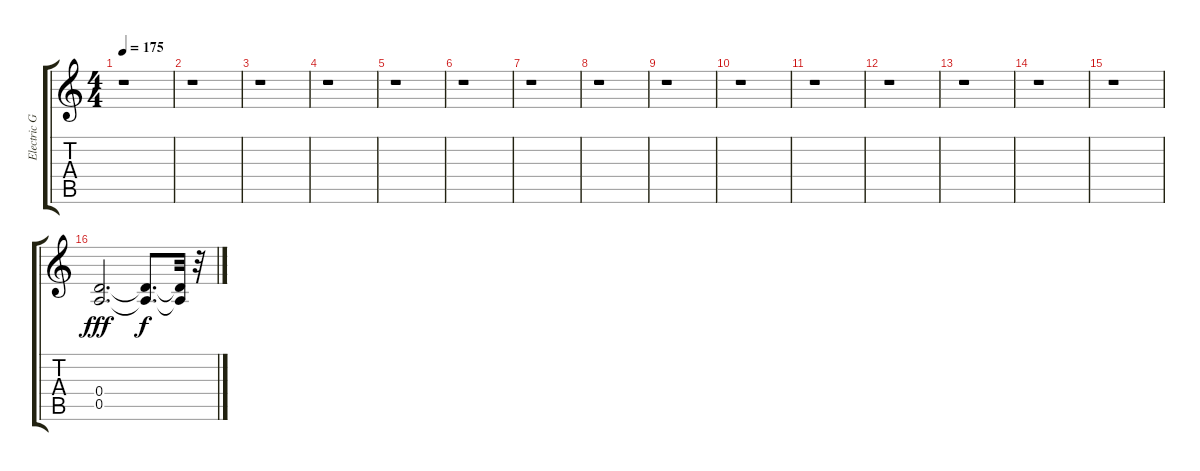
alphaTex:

\track ("Electric Guitar 2" "Electric G") {instrument distortionguitar}
\staff {score tabs}
\tuning (E4 B3 G3 D3 A2 E2) {hide}
\ts (4 4)
\tempo 175
\clef g2
\ks c
r.1{dy fff} |
r.1 |
r.1 |
r.1 |
r.1 |
r.1 |
r.1 |
r.1 |
r.1 |
r.1 |
r.1 |
r.1 |
r.1 |
r.1 |
r.1 |
(0.4 0.5).2{d} (0.4{t} 0.5{t}).8{d dy f} (0.4{t} 0.5{t}).32 r.32
